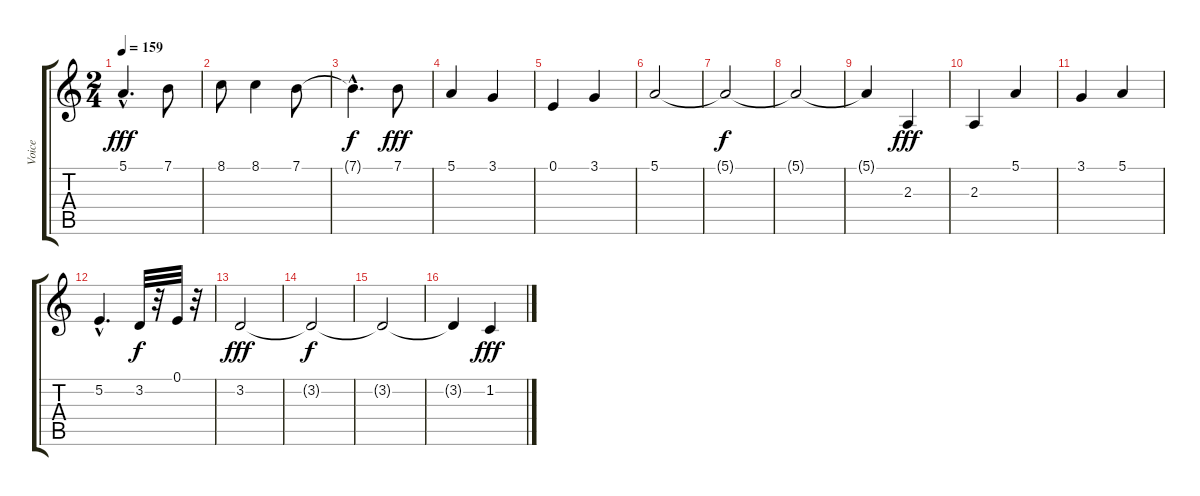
\track ("Voice" "Voice") {instrument oboe}
\staff {score tabs}
\tuning (E4 B3 G3 D3 A2 E2) {hide}
\ts (2 4)
\tempo 159
\clef g2
\ks c
5.1{hac}.4{d dy fff} 7.1.8 |
8.1.8 8.1.4 7.1.8 |
7.1{hac t}.4{d dy f} 7.1.8{dy fff} |
5.1.4 3.1.4 |
0.1.4 3.1.4 |
5.1.2 |
5.1{t}.2{dy f} |
5.1{t}.2 |
5.1{t}.4 2.3.4{dy fff} |
2.3.4 5.1.4 |
3.1.4 5.1.4 |
5.2{hac}.4{d} 3.2.32{dy f} r.32 0.1.32 r.32 |
3.2.2{dy fff} |
3.2{t}.2{dy f} |
3.2{t}.2 |
3.2{t}.4 1.2.4{dy fff}
